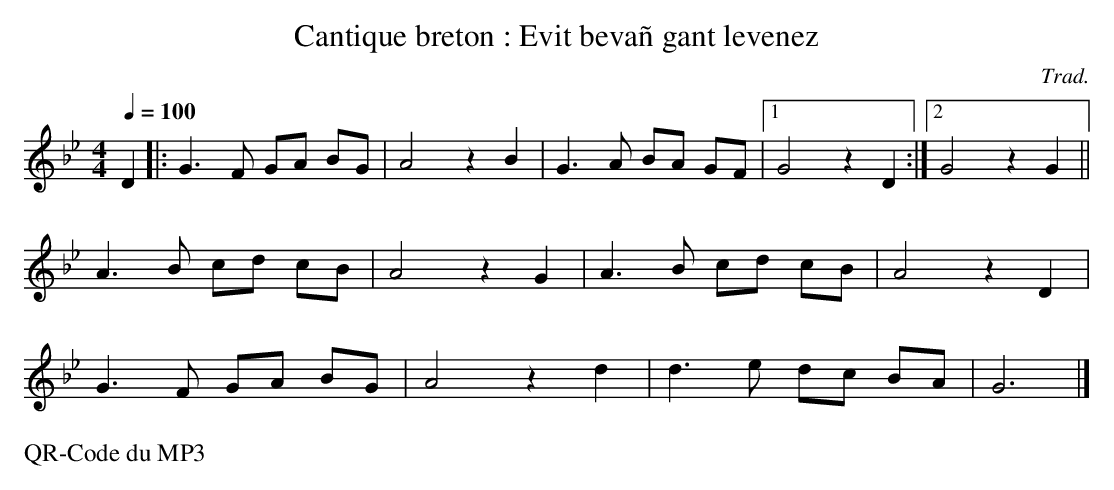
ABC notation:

X:1
T:Cantique breton : Evit bevañ gant levenez
C:Trad.
M:4/4
L:1/8
Q:1/4=100
L:1/8
K:Bbmaj
D2 |: G3 F GA BG | A4 z2 B2 | G3 A BA GF |1 G4 z2 D2 :|2 G4 z2 G2 ||
A3 B cd cB | A4 z2 G2 | A3 B cd cB | A4 z2 D2 |
G3 F GA BG | A4 z2 d2 | d3 e dc BA | G6 |]
